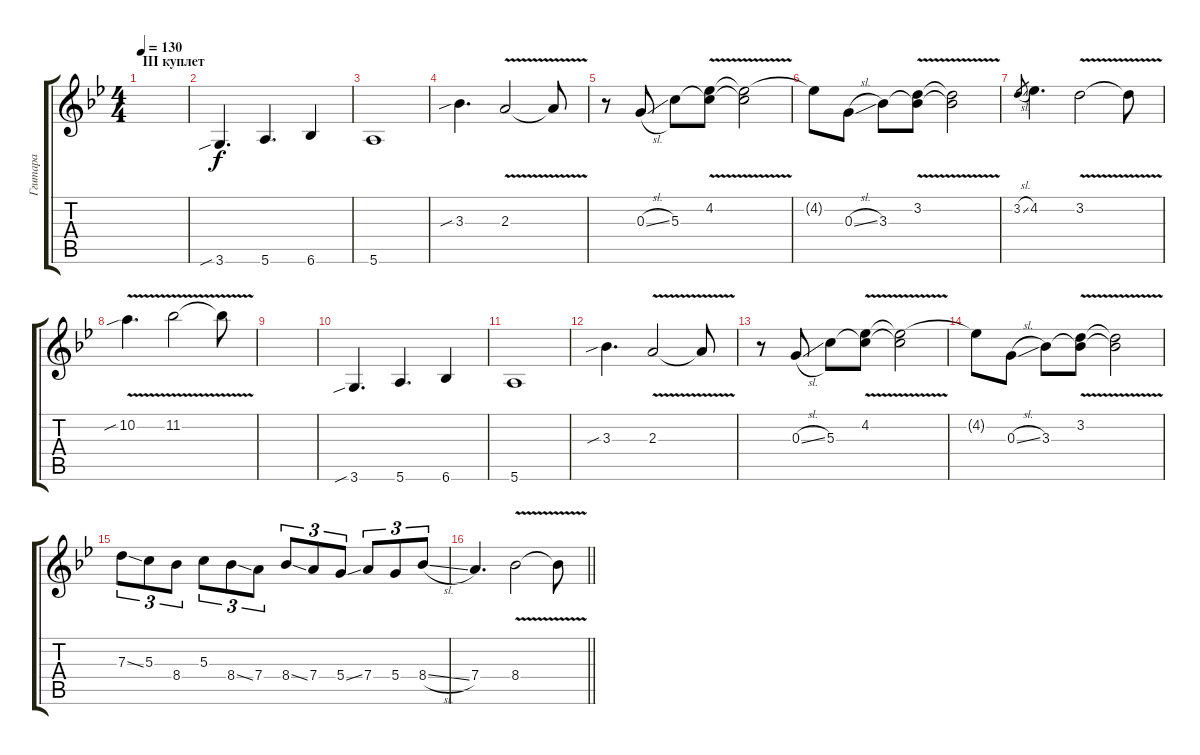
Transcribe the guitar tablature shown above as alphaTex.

\track ("Ггитара" "Ггитара") {instrument acousticguitarsteel}
\staff {score tabs}
\tuning (E4 B3 G3 D3 A2 E2) {hide}
\ts (4 4)
\section ("" "III куплет")
\tempo 130
\clef g2
\ks gminor
|
3.6{sib}.4{d} 5.6.4{d} 6.6.4 |
5.6.1 |
3.3{sib}.4{d} 2.3{v}.2 2.3{t}.8 |
r.8 0.3{sl}.8 5.3.8 (4.2{v} 5.3{t}).8 (4.2{t} 5.3{t}).2 |
4.2{t}.8 0.3{sl}.8 3.3.8 (3.2{v} 3.3{t}).8 (3.2{t} 3.3{t}).2 |
3.2{sl}.8{gr} 4.2.4{d} 3.2{v}.2 3.2{t}.8 |
10.2{v sib}.4{d} 11.2{v}.2 11.2{t}.8 |
|
3.6{sib}.4{d} 5.6.4{d} 6.6.4 |
5.6.1 |
3.3{sib}.4{d} 2.3{v}.2 2.3{t}.8 |
r.8 0.3{sl}.8 5.3.8 (4.2{v} 5.3{t}).8 (4.2{t} 5.3{t}).2 |
4.2{t}.8 0.3{sl}.8 3.3.8 (3.2{v} 3.3{t}).8 (3.2{t} 3.3{t}).2 |
7.3{ss}.8{tu (3 2)} 5.3.8{tu (3 2)} 8.4.8{tu (3 2)} 5.3.8{tu (3 2)} 8.4{ss}.8{tu (3 2)} 7.4.8{tu (3 2)} 8.4{ss}.8{tu (3 2)} 7.4.8{tu (3 2)} 5.4{ss}.8{tu (3 2)} 7.4.8{tu (3 2)} 5.4.8{tu (3 2)} 8.4{sl}.8{tu (3 2)} |
\barLineRight lightlight
7.4.4{d} 8.4{v}.2 8.4{t}.8
